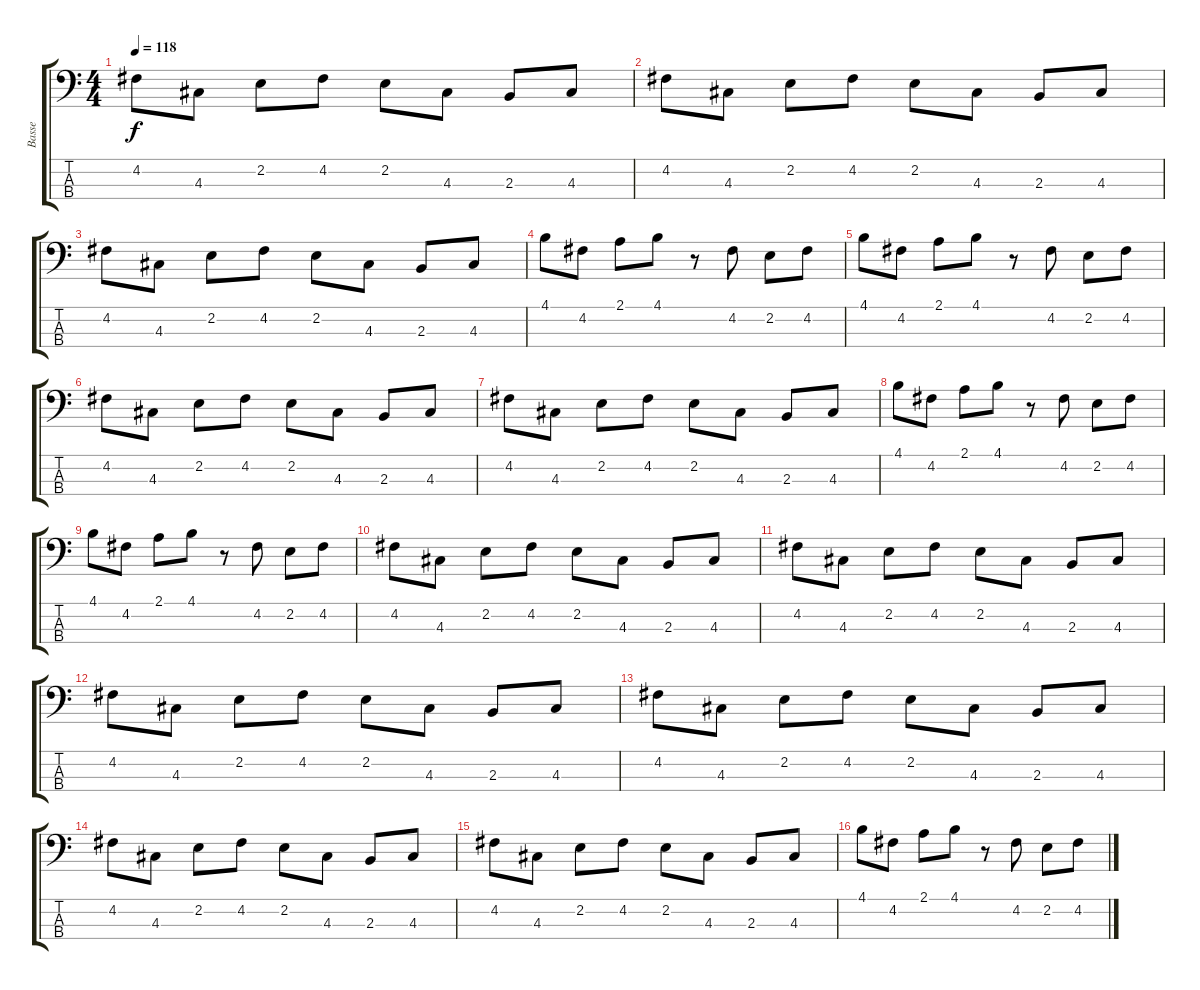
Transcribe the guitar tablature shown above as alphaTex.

\track ("Basse" "Basse") {instrument fretlessbass}
\staff {score tabs}
\tuning (G2 D2 A1 E1) {hide}
\ts (4 4)
\tempo 118
\clef f4
\ks c
4.2.8{dy f} 4.3.8 2.2.8 4.2.8 2.2.8 4.3.8 2.3.8 4.3.8 |
4.2.8 4.3.8 2.2.8 4.2.8 2.2.8 4.3.8 2.3.8 4.3.8 |
4.2.8 4.3.8 2.2.8 4.2.8 2.2.8 4.3.8 2.3.8 4.3.8 |
4.1.8 4.2.8 2.1.8 4.1.8 r.8 4.2.8 2.2.8 4.2.8 |
4.1.8 4.2.8 2.1.8 4.1.8 r.8 4.2.8 2.2.8 4.2.8 |
4.2.8 4.3.8 2.2.8 4.2.8 2.2.8 4.3.8 2.3.8 4.3.8 |
4.2.8 4.3.8 2.2.8 4.2.8 2.2.8 4.3.8 2.3.8 4.3.8 |
4.1.8 4.2.8 2.1.8 4.1.8 r.8 4.2.8 2.2.8 4.2.8 |
4.1.8 4.2.8 2.1.8 4.1.8 r.8 4.2.8 2.2.8 4.2.8 |
4.2.8 4.3.8 2.2.8 4.2.8 2.2.8 4.3.8 2.3.8 4.3.8 |
4.2.8 4.3.8 2.2.8 4.2.8 2.2.8 4.3.8 2.3.8 4.3.8 |
4.2.8 4.3.8 2.2.8 4.2.8 2.2.8 4.3.8 2.3.8 4.3.8 |
4.2.8 4.3.8 2.2.8 4.2.8 2.2.8 4.3.8 2.3.8 4.3.8 |
4.2.8 4.3.8 2.2.8 4.2.8 2.2.8 4.3.8 2.3.8 4.3.8 |
4.2.8 4.3.8 2.2.8 4.2.8 2.2.8 4.3.8 2.3.8 4.3.8 |
4.1.8 4.2.8 2.1.8 4.1.8 r.8 4.2.8 2.2.8 4.2.8
